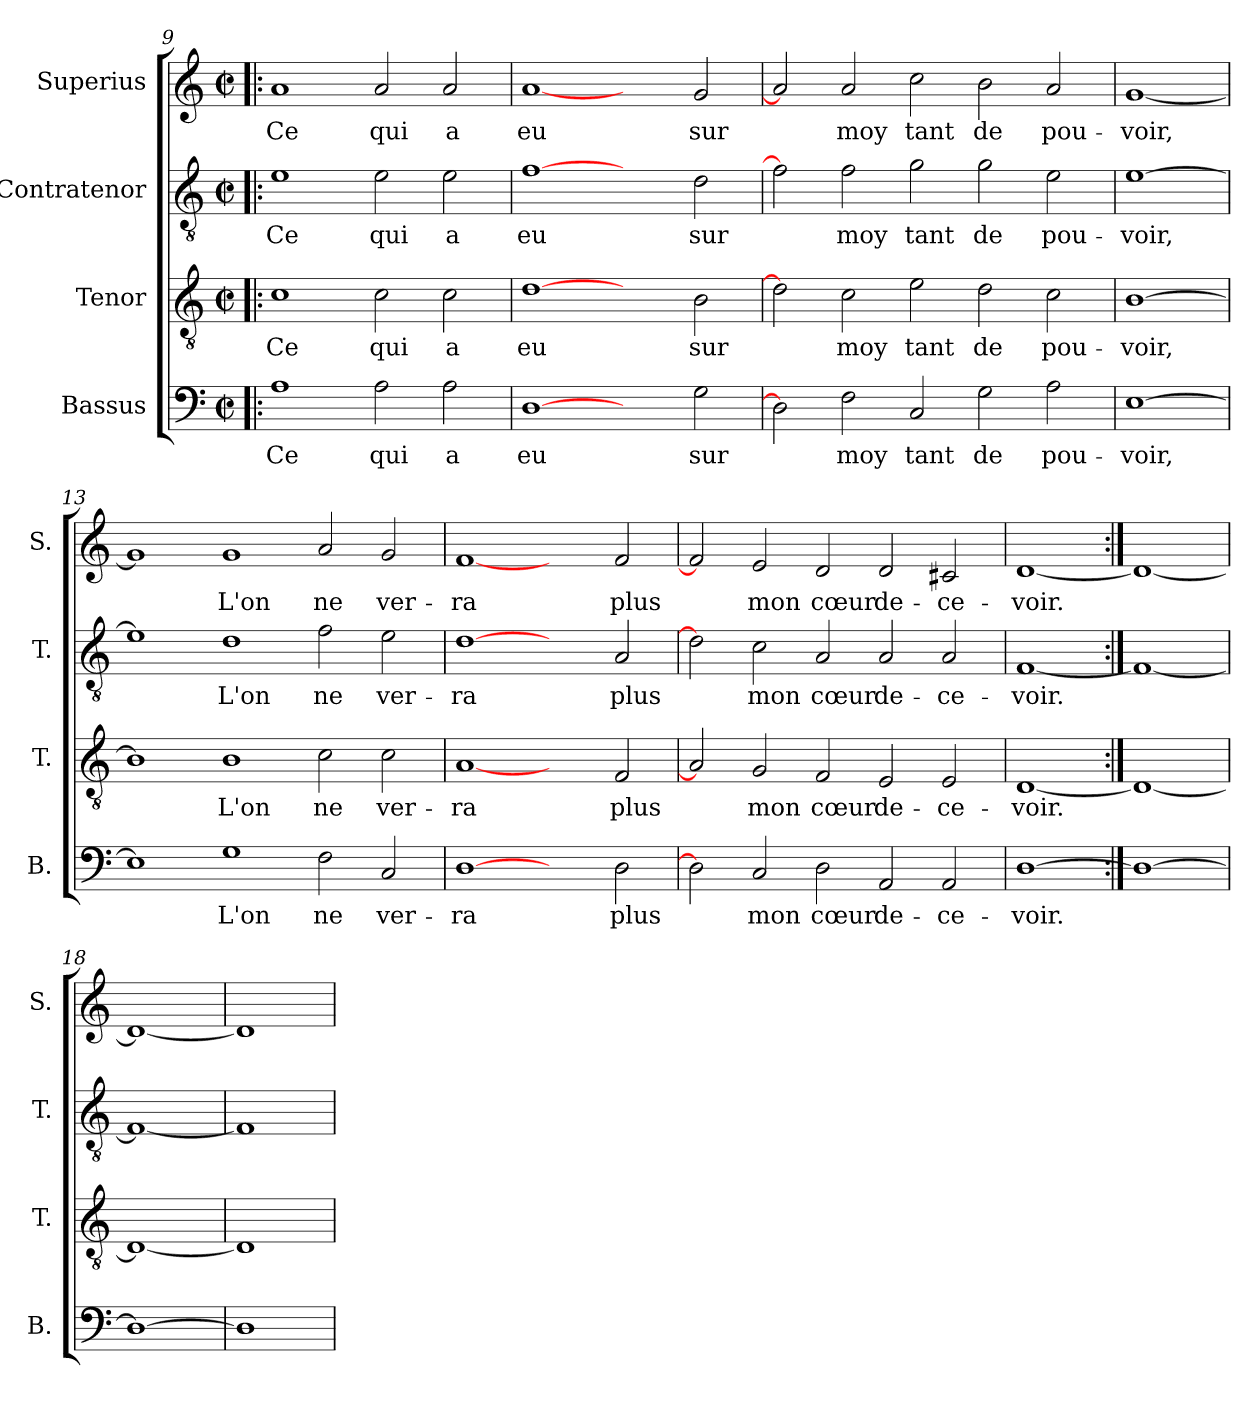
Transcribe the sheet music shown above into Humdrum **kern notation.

**kern	**text	**kern	**text	**kern	**text	**kern	**text
*part4	*part4	*part3	*part3	*part2	*part2	*part1	*part1
*staff4	*staff4	*staff3	*staff3	*staff2	*staff2	*staff1	*staff1
*I"Bassus	*	*I"Tenor	*	*I"Contratenor	*	*I"Superius	*
*I'B.	*	*I'T.	*	*I'T.	*	*I'S.	*
!!LO:LB:g=z
*clefF4	*	*clefGv2	*	*clefGv2	*	*clefG2	*
*k[]	*	*k[]	*	*k[]	*	*k[]	*
*C:	*	*C:	*	*C:	*	*C:	*
*M2/2	*	*M2/2	*	*M2/2	*	*M2/2	*
*met(c|)	*	*met(c|)	*	*met(c|)	*	*met(c|)	*
=9!|:	=9!|:	=9!|:	=9!|:	=9!|:	=9!|:	=9!|:	=9!|:
1A\	Ce	1c\	Ce	1e\	Ce	1a/	Ce
2A\	qui	2c\	qui	2e\	qui	2a/	qui
2A\	a	2c\	a	2e\	a	2a/	a
=10	=10	=10	=10	=10	=10	=10	=10
[1D\	eu	[1d\	eu	[1f\	eu	[1a/	eu
2ryy	.	2ryy	.	2ryy	.	2ryy	.
2G\	sur	2B\	sur	2d\	sur	2g/	sur
=11	=11	=11	=11	=11	=11	=11	=11
2D\]	.	2d\]	.	2f\]	.	2a/]	.
2F\	moy	2c\	moy	2f\	moy	2a/	moy
2C/	tant	2e\	tant	2g\	tant	2cc\	tant
2G\	de	2d\	de	2g\	de	2b\	de
2A\	pou-	2c\	pou-	2e\	pou-	2a/	pou-
=12	=12	=12	=12	=12	=12	=12	=12
[1E\	-voir,	[1B\	-voir,	[1e\	-voir,	[1g/	-voir,
=13	=13	=13	=13	=13	=13	=13	=13
1E\]	.	1B\]	.	1e\]	.	1g/]	.
1G\	L'on	1B\	L'on	1d\	L'on	1g/	L'on
2F\	ne	2c\	ne	2f\	ne	2a/	ne
2C/	ver-	2c\	ver-	2e\	ver-	2g/	ver-
=14	=14	=14	=14	=14	=14	=14	=14
[1D\	-ra	[1A/	-ra	[1d\	-ra	[1f/	-ra
2ryy	.	2ryy	.	2ryy	.	2ryy	.
2D\	plus	2F/	plus	2A/	plus	2f/	plus
=15	=15	=15	=15	=15	=15	=15	=15
2D\]	.	2A/]	.	2d\]	.	2f/]	.
2C/	mon	2G/	mon	2c\	mon	2e/	mon
2D\	cœur	2F/	cœur	2A/	cœur	2d/	cœur
2AA/	de-	2E/	de-	2A/	de-	2d/	de-
2AA/	-ce-	2E/	-ce-	2A/	-ce-	2c#X/	-ce-
=16	=16	=16	=16	=16	=16	=16	=16
[1D\	-voir.	[1D/	-voir.	[1F/	-voir.	[1d/	-voir.
=17:|!	=17:|!	=17:|!	=17:|!	=17:|!	=17:|!	=17:|!	=17:|!
1D\_	.	1D/_	.	1F/_	.	1d/_	.
=18	=18	=18	=18	=18	=18	=18	=18
1D\_	.	1D/_	.	1F/_	.	1d/_	.
=19	=19	=19	=19	=19	=19	=19	=19
1D\]	.	1D/]	.	1F/]	.	1d/]	.
=	=	=	=	=	=	=	=
*-	*-	*-	*-	*-	*-	*-	*-
